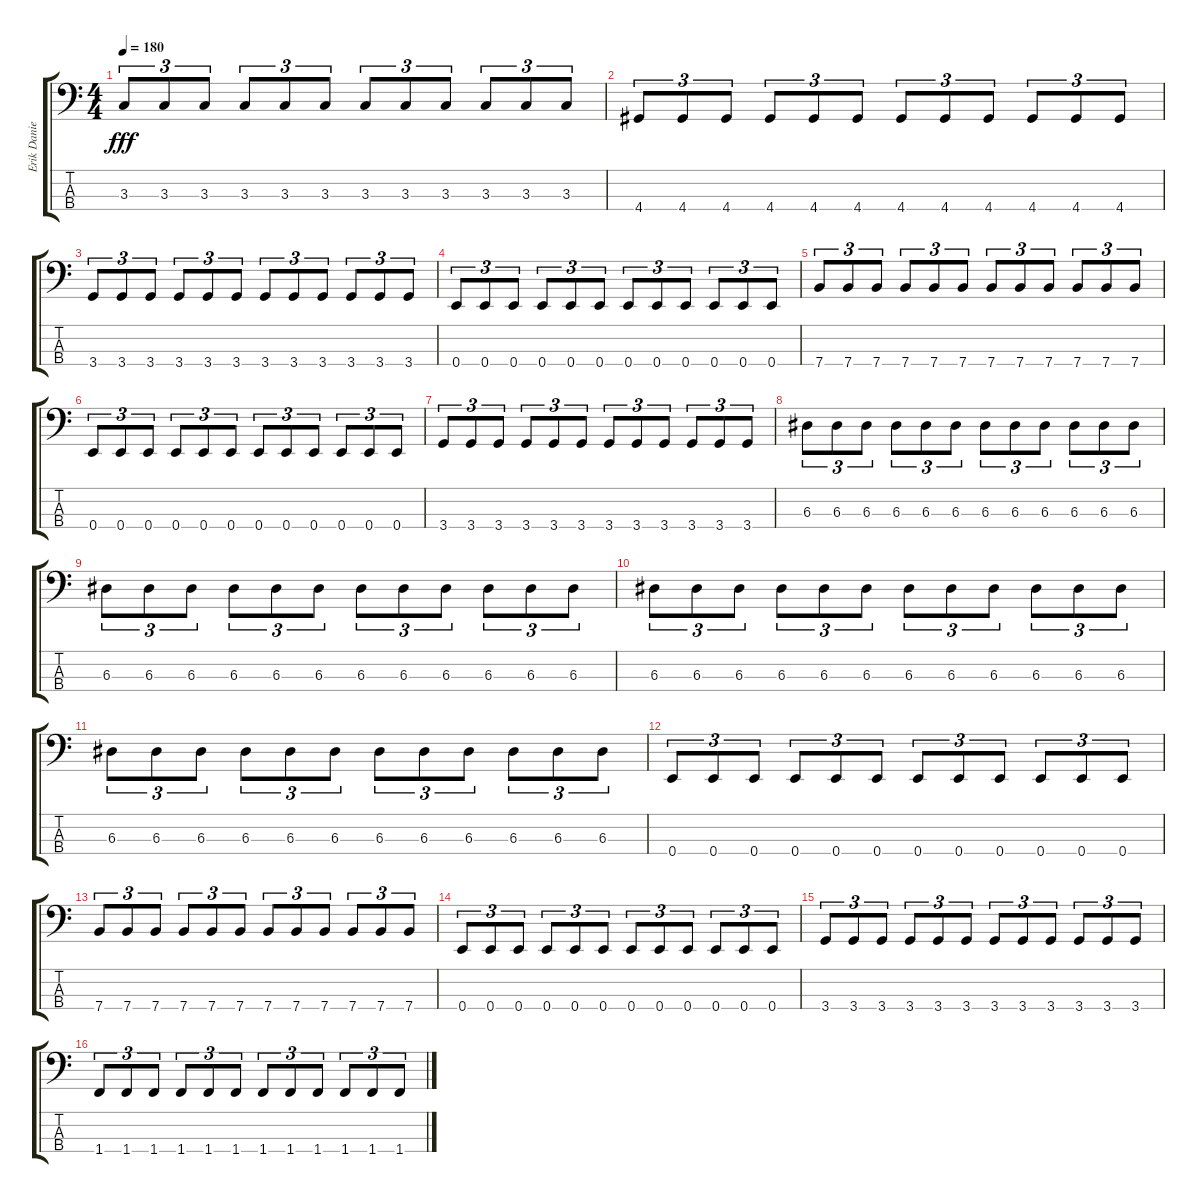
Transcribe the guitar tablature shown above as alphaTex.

\track ("Erik Danielsson" "Erik Danie") {instrument electricbasspick}
\staff {score tabs}
\tuning (G2 D2 A1 E1) {hide}
\ts (4 4)
\tempo 180
\clef f4
\ks c
3.3.8{tu (3 2) dy fff} 3.3.8{tu (3 2)} 3.3.8{tu (3 2)} 3.3.8{tu (3 2)} 3.3.8{tu (3 2)} 3.3.8{tu (3 2)} 3.3.8{tu (3 2)} 3.3.8{tu (3 2)} 3.3.8{tu (3 2)} 3.3.8{tu (3 2)} 3.3.8{tu (3 2)} 3.3.8{tu (3 2)} |
4.4.8{tu (3 2)} 4.4.8{tu (3 2)} 4.4.8{tu (3 2)} 4.4.8{tu (3 2)} 4.4.8{tu (3 2)} 4.4.8{tu (3 2)} 4.4.8{tu (3 2)} 4.4.8{tu (3 2)} 4.4.8{tu (3 2)} 4.4.8{tu (3 2)} 4.4.8{tu (3 2)} 4.4.8{tu (3 2)} |
3.4.8{tu (3 2)} 3.4.8{tu (3 2)} 3.4.8{tu (3 2)} 3.4.8{tu (3 2)} 3.4.8{tu (3 2)} 3.4.8{tu (3 2)} 3.4.8{tu (3 2)} 3.4.8{tu (3 2)} 3.4.8{tu (3 2)} 3.4.8{tu (3 2)} 3.4.8{tu (3 2)} 3.4.8{tu (3 2)} |
0.4.8{tu (3 2)} 0.4.8{tu (3 2)} 0.4.8{tu (3 2)} 0.4.8{tu (3 2)} 0.4.8{tu (3 2)} 0.4.8{tu (3 2)} 0.4.8{tu (3 2)} 0.4.8{tu (3 2)} 0.4.8{tu (3 2)} 0.4.8{tu (3 2)} 0.4.8{tu (3 2)} 0.4.8{tu (3 2)} |
7.4.8{tu (3 2)} 7.4.8{tu (3 2)} 7.4.8{tu (3 2)} 7.4.8{tu (3 2)} 7.4.8{tu (3 2)} 7.4.8{tu (3 2)} 7.4.8{tu (3 2)} 7.4.8{tu (3 2)} 7.4.8{tu (3 2)} 7.4.8{tu (3 2)} 7.4.8{tu (3 2)} 7.4.8{tu (3 2)} |
0.4.8{tu (3 2)} 0.4.8{tu (3 2)} 0.4.8{tu (3 2)} 0.4.8{tu (3 2)} 0.4.8{tu (3 2)} 0.4.8{tu (3 2)} 0.4.8{tu (3 2)} 0.4.8{tu (3 2)} 0.4.8{tu (3 2)} 0.4.8{tu (3 2)} 0.4.8{tu (3 2)} 0.4.8{tu (3 2)} |
3.4.8{tu (3 2)} 3.4.8{tu (3 2)} 3.4.8{tu (3 2)} 3.4.8{tu (3 2)} 3.4.8{tu (3 2)} 3.4.8{tu (3 2)} 3.4.8{tu (3 2)} 3.4.8{tu (3 2)} 3.4.8{tu (3 2)} 3.4.8{tu (3 2)} 3.4.8{tu (3 2)} 3.4.8{tu (3 2)} |
6.3.8{tu (3 2)} 6.3.8{tu (3 2)} 6.3.8{tu (3 2)} 6.3.8{tu (3 2)} 6.3.8{tu (3 2)} 6.3.8{tu (3 2)} 6.3.8{tu (3 2)} 6.3.8{tu (3 2)} 6.3.8{tu (3 2)} 6.3.8{tu (3 2)} 6.3.8{tu (3 2)} 6.3.8{tu (3 2)} |
6.3.8{tu (3 2)} 6.3.8{tu (3 2)} 6.3.8{tu (3 2)} 6.3.8{tu (3 2)} 6.3.8{tu (3 2)} 6.3.8{tu (3 2)} 6.3.8{tu (3 2)} 6.3.8{tu (3 2)} 6.3.8{tu (3 2)} 6.3.8{tu (3 2)} 6.3.8{tu (3 2)} 6.3.8{tu (3 2)} |
6.3.8{tu (3 2)} 6.3.8{tu (3 2)} 6.3.8{tu (3 2)} 6.3.8{tu (3 2)} 6.3.8{tu (3 2)} 6.3.8{tu (3 2)} 6.3.8{tu (3 2)} 6.3.8{tu (3 2)} 6.3.8{tu (3 2)} 6.3.8{tu (3 2)} 6.3.8{tu (3 2)} 6.3.8{tu (3 2)} |
6.3.8{tu (3 2)} 6.3.8{tu (3 2)} 6.3.8{tu (3 2)} 6.3.8{tu (3 2)} 6.3.8{tu (3 2)} 6.3.8{tu (3 2)} 6.3.8{tu (3 2)} 6.3.8{tu (3 2)} 6.3.8{tu (3 2)} 6.3.8{tu (3 2)} 6.3.8{tu (3 2)} 6.3.8{tu (3 2)} |
0.4.8{tu (3 2)} 0.4.8{tu (3 2)} 0.4.8{tu (3 2)} 0.4.8{tu (3 2)} 0.4.8{tu (3 2)} 0.4.8{tu (3 2)} 0.4.8{tu (3 2)} 0.4.8{tu (3 2)} 0.4.8{tu (3 2)} 0.4.8{tu (3 2)} 0.4.8{tu (3 2)} 0.4.8{tu (3 2)} |
7.4.8{tu (3 2)} 7.4.8{tu (3 2)} 7.4.8{tu (3 2)} 7.4.8{tu (3 2)} 7.4.8{tu (3 2)} 7.4.8{tu (3 2)} 7.4.8{tu (3 2)} 7.4.8{tu (3 2)} 7.4.8{tu (3 2)} 7.4.8{tu (3 2)} 7.4.8{tu (3 2)} 7.4.8{tu (3 2)} |
0.4.8{tu (3 2)} 0.4.8{tu (3 2)} 0.4.8{tu (3 2)} 0.4.8{tu (3 2)} 0.4.8{tu (3 2)} 0.4.8{tu (3 2)} 0.4.8{tu (3 2)} 0.4.8{tu (3 2)} 0.4.8{tu (3 2)} 0.4.8{tu (3 2)} 0.4.8{tu (3 2)} 0.4.8{tu (3 2)} |
3.4.8{tu (3 2)} 3.4.8{tu (3 2)} 3.4.8{tu (3 2)} 3.4.8{tu (3 2)} 3.4.8{tu (3 2)} 3.4.8{tu (3 2)} 3.4.8{tu (3 2)} 3.4.8{tu (3 2)} 3.4.8{tu (3 2)} 3.4.8{tu (3 2)} 3.4.8{tu (3 2)} 3.4.8{tu (3 2)} |
1.4.8{tu (3 2)} 1.4.8{tu (3 2)} 1.4.8{tu (3 2)} 1.4.8{tu (3 2)} 1.4.8{tu (3 2)} 1.4.8{tu (3 2)} 1.4.8{tu (3 2)} 1.4.8{tu (3 2)} 1.4.8{tu (3 2)} 1.4.8{tu (3 2)} 1.4.8{tu (3 2)} 1.4.8{tu (3 2)}
